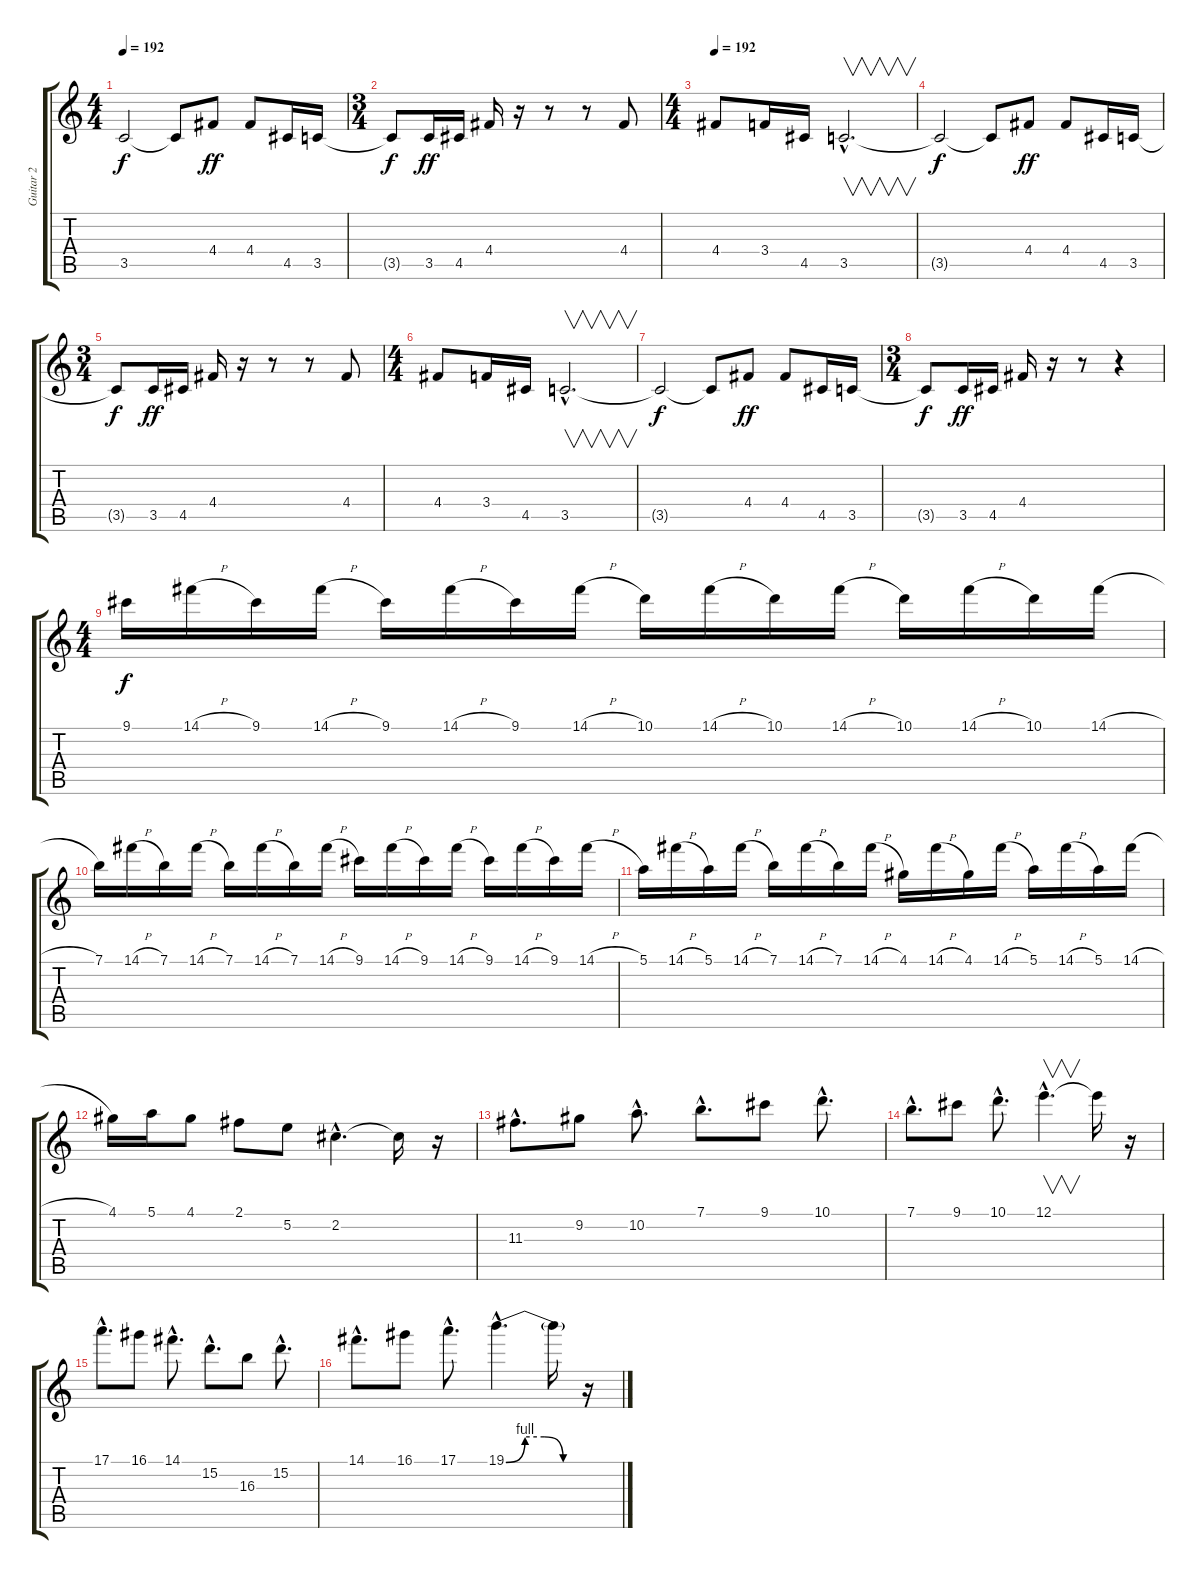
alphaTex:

\track ("Guitar 2" "Guitar 2") {instrument distortionguitar}
\staff {score tabs}
\tuning (E4 B3 G3 D3 A2 E2) {hide}
\ts (4 4)
\tempo 192
\clef g2
\ks c
3.5{t}.2{dy f} 3.5{t}.8 4.4.8{dy ff} 4.4.8 4.5.16 3.5.16 |
\ts (3 4)
3.5{t}.8{dy f} 3.5.16{dy ff} 4.5.16 4.4.16 r.16 r.8 r.8 4.4.8 |
\ts (4 4)
\tempo 192
4.4.8 3.4.16 4.5.16 3.5{hac}.2{v d} |
3.5{t}.2{dy f} 3.5{t}.8 4.4.8{dy ff} 4.4.8 4.5.16 3.5.16 |
\ts (3 4)
3.5{t}.8{dy f} 3.5.16{dy ff} 4.5.16 4.4.16 r.16 r.8 r.8 4.4.8 |
\ts (4 4)
4.4.8 3.4.16 4.5.16 3.5{hac}.2{v d} |
3.5{t}.2{dy f} 3.5{t}.8 4.4.8{dy ff} 4.4.8 4.5.16 3.5.16 |
\ts (3 4)
3.5{t}.8{dy f} 3.5.16{dy ff} 4.5.16 4.4.16 r.16 r.8 r.4 |
\ts (4 4)
9.1.16{dy f} 14.1{h}.16 9.1.16 14.1{h}.16 9.1.16 14.1{h}.16 9.1.16 14.1{h}.16 10.1.16 14.1{h}.16 10.1.16 14.1{h}.16 10.1.16 14.1{h}.16 10.1.16 14.1{h}.16 |
7.1.16 14.1{h}.16 7.1.16 14.1{h}.16 7.1.16 14.1{h}.16 7.1.16 14.1{h}.16 9.1.16 14.1{h}.16 9.1.16 14.1{h}.16 9.1.16 14.1{h}.16 9.1.16 14.1{h}.16 |
5.1.16 14.1{h}.16 5.1.16 14.1{h}.16 7.1.16 14.1{h}.16 7.1.16 14.1{h}.16 4.1.16 14.1{h}.16 4.1.16 14.1{h}.16 5.1.16 14.1{h}.16 5.1.16 14.1{h}.16 |
4.1.16 5.1.16 4.1.8 2.1.8 5.2.8 2.2{hac}.4{d} 2.2{t}.16 r.16 |
11.3{hac}.8{d} 9.2.8 10.2{hac}.8{d} 7.1{hac}.8{d} 9.1.8 10.1{hac}.8{d} |
7.1{hac}.8{d} 9.1.8 10.1{hac}.8{d} 12.1{hac}.4{v d} 12.1{t}.16 r.16 |
17.1{hac}.8{d} 16.1.8 14.1{hac}.8{d} 15.2{hac}.8{d} 16.3.8 15.2{hac}.8{d} |
14.1{hac}.8{d} 16.1.8 17.1{hac}.8{d} 19.1{be (custom 0 0 15 4 30 4 45 0 60 0) hac}.4{d} 19.1{t}.16 r.16
